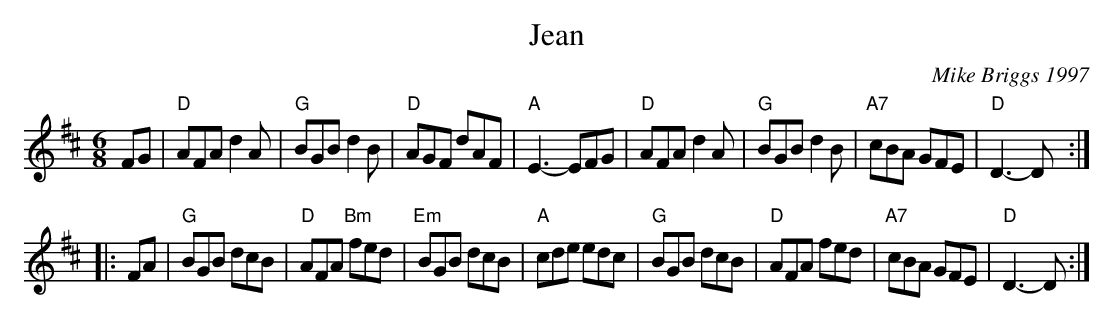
X:1
T: Jean
C: Mike Briggs 1997
M: 6/8
L: 1/8
K: D
FG \
| "D"AFA d2A | "G"BGB d2B | "D"AGF dAF | "A"E3- EFG \
| "D"AFA d2A | "G"BGB d2B | "A7"cBA GFE | "D"D3- D :|
|: FA \
| "G"BGB dcB | "D"AFA "Bm"fed | "Em"BGB dcB | "A"cde edc \
| "G"BGB dcB | "D"AFA fed | "A7"cBA GFE | "D"D3- D :|
